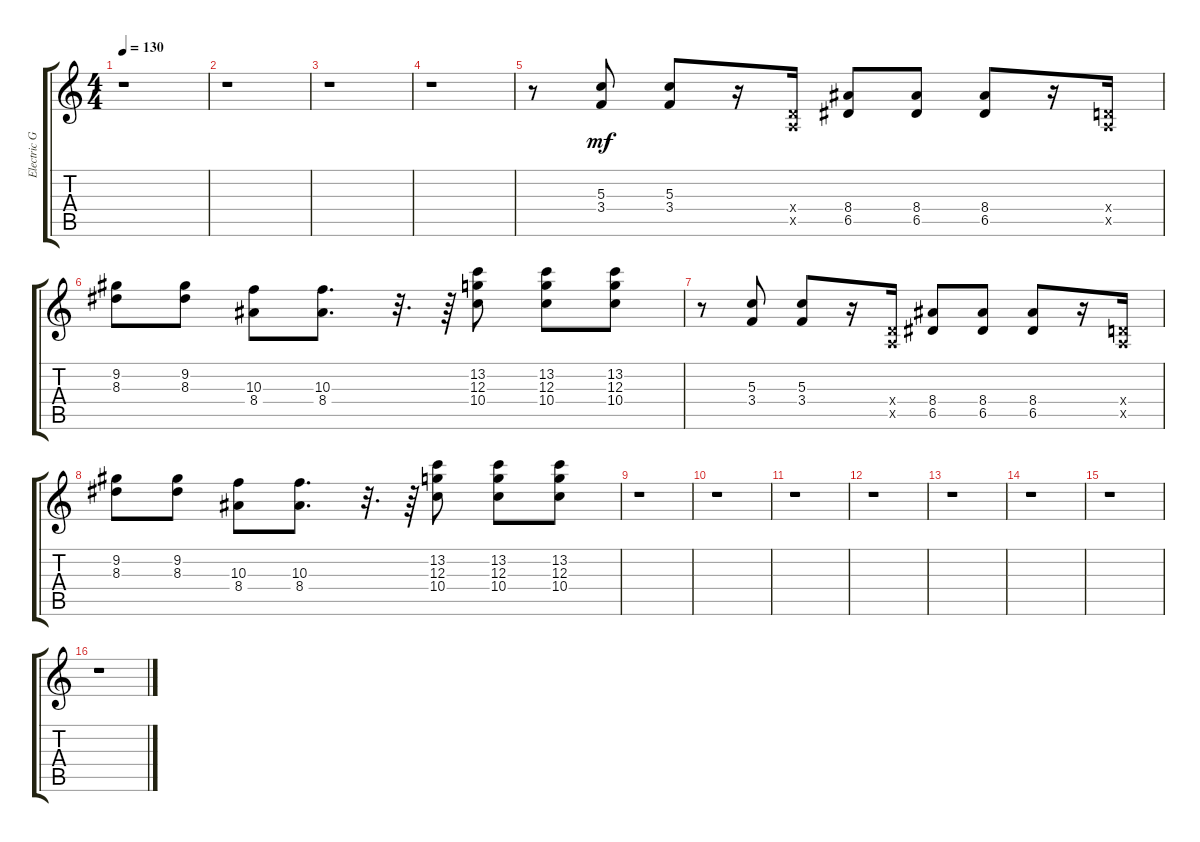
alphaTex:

\track ("Electric Guitar" "Electric G") {instrument overdrivenguitar}
\staff {score tabs}
\tuning (E4 B3 G3 D3 A2 E2) {hide}
\ts (4 4)
\tempo 130
\clef g2
\ks c
r.1{dy mf instrument overdrivenguitar} |
r.1 |
r.1 |
r.1 |
r.8 (5.3 3.4).8 (5.3 3.4).8 r.16 (0.4{x} 0.5{x}).16 (8.4 6.5).8 (8.4 6.5).8 (8.4 6.5).8 r.16 (0.4{x} 0.5{x}).16 |
(9.2 8.3).8 (9.2 8.3).8 (10.3 8.4).8 (10.3 8.4).8{d} r.32{d} r.64 (13.2 12.3 10.4).8 (13.2 12.3 10.4).8 (13.2 12.3 10.4).8 |
r.8 (5.3 3.4).8 (5.3 3.4).8 r.16 (0.4{x} 0.5{x}).16 (8.4 6.5).8 (8.4 6.5).8 (8.4 6.5).8 r.16 (0.4{x} 0.5{x}).16 |
(9.2 8.3).8 (9.2 8.3).8 (10.3 8.4).8 (10.3 8.4).8{d} r.32{d} r.64 (13.2 12.3 10.4).8 (13.2 12.3 10.4).8 (13.2 12.3 10.4).8 |
r.1 |
r.1 |
r.1 |
r.1 |
r.1 |
r.1 |
r.1 |
r.1
